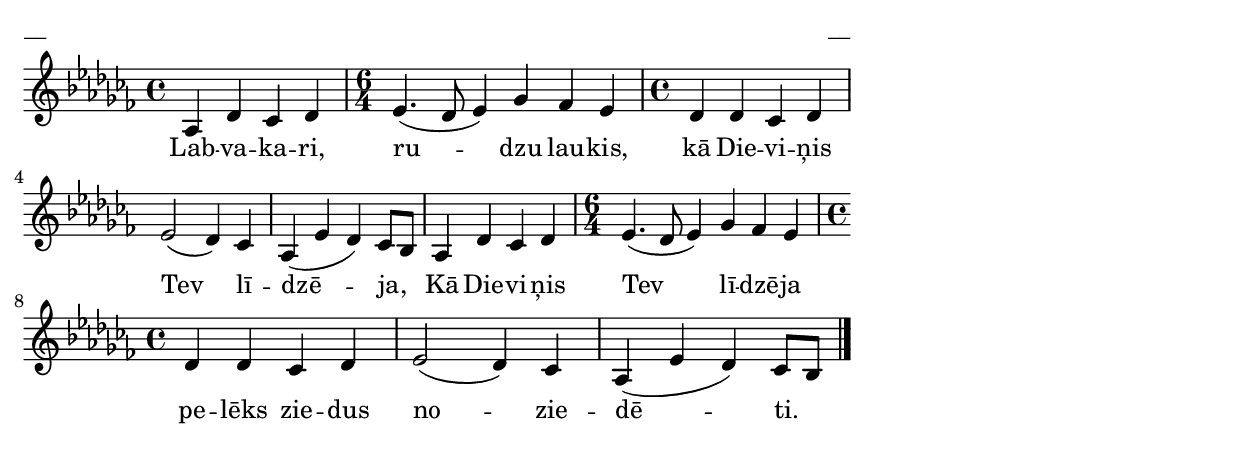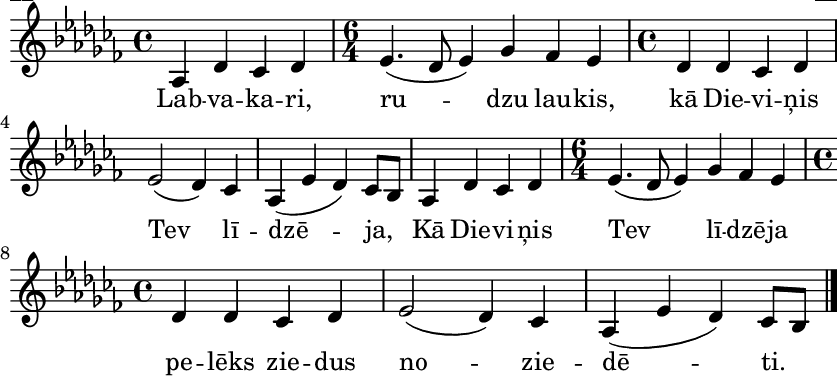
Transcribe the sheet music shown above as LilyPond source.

\version "2.13.18"
#(ly:set-option 'crop #t)

%\header {
%    title = "Labvakari, rudzu laukis"
%}
\paper {
line-width = 14\cm
left-margin = 0.4\cm
between-system-padding = 0.1\cm
between-system-space = 0.1\cm
}
\layout {
indent = #0
ragged-last = ##f
}


voiceA = \relative c' {
\clef "treble"
\key aes \minor
\time 4/4
aes4 des ces des \time 6/4 
ees4.( des8 ees4) ges fes ees \time 4/4
des4 des ces des |
ees2( des4) ces |
aes4( ees' des) ces8[ bes]

aes4 des ces des \time 6/4 
ees4.( des8 ees4) ges fes ees \time 4/4
des4 des ces des |
ees2( des4) ces |
aes4( ees' des) ces8[ bes]
\bar "|."
} 

lyricA = \lyricmode {
Lab -- va -- ka -- ri, ru -- dzu  lau -- kis, 
kā Die -- vi -- ņis Tev lī -- dzē -- ja, 
Kā Die -- vi -- ņis Tev lī -- dzē -- ja 
pe -- lēks zie -- dus no -- zie -- dē -- ti.
}

fullScore = <<
\new Staff {
<<
\new Voice = "voiceA" { \oneVoice \autoBeamOff \voiceA }
\new Lyrics \lyricsto "voiceA" \lyricA
>>
}
>>

\score {
\fullScore
\header { piece = "__" opus = "__" }
}
\markup { \with-color #(x11-color 'white) \sans \smaller "__" }
\score {
\unfoldRepeats
\fullScore
\midi {
\context { \Staff \remove "Staff_performer" }
\context { \Voice \consists "Staff_performer" }
}
}


